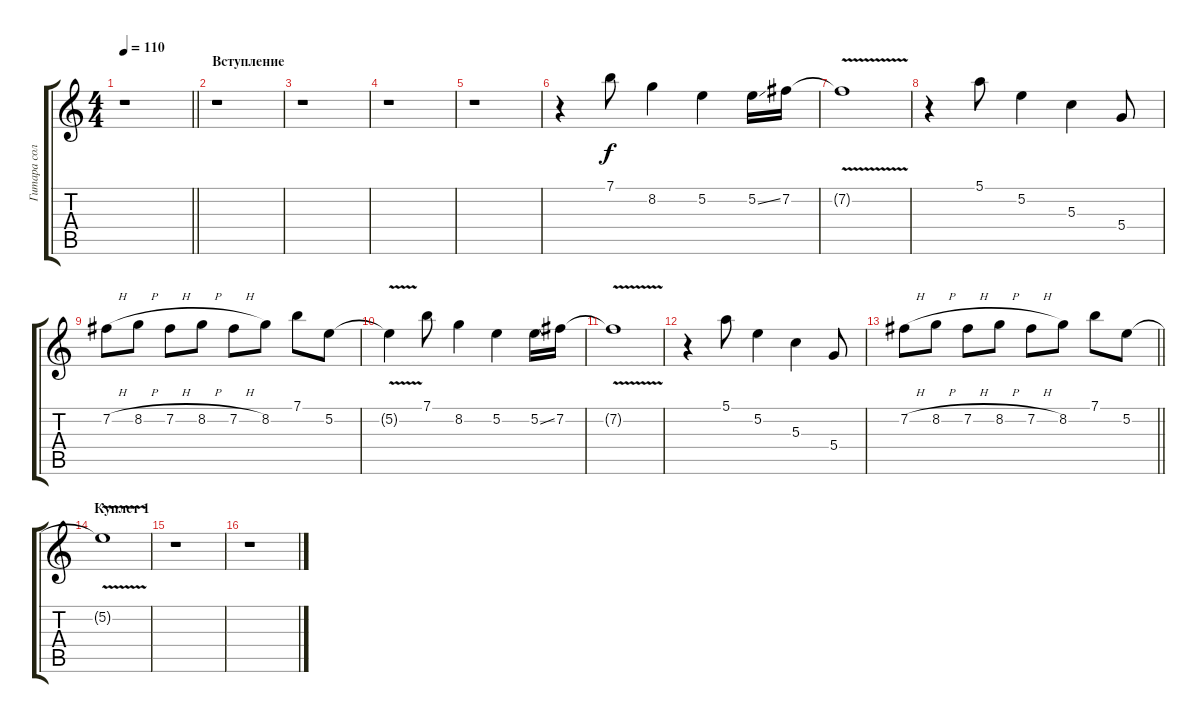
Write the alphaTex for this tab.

\track ("Гитара соло" "Гитара сол") {instrument electricguitarjazz bank 1}
\staff {score tabs}
\tuning (E4 B3 G3 D3 A2 E2) {hide}
\ts (4 4)
\tempo 110
\clef g2
\barLineRight lightlight
\ks c
r.1{dy f instrument electricguitarjazz} |
\section ("" "Вступление")
r.1 |
r.1 |
r.1 |
r.1 |
r.4 7.1.8 8.2.4 5.2.4 5.2{ss}.16 7.2.16 |
7.2{v t}.1 |
r.4 5.1.8 5.2.4 5.3.4 5.4.8 |
7.2{h}.8 8.2{h}.8 7.2{h}.8 8.2{h}.8 7.2{h}.8 8.2.8 7.1.8 5.2.8 |
5.2{v t}.4 7.1.8 8.2.4 5.2.4 5.2{ss}.16 7.2.16 |
7.2{v t}.1 |
r.4 5.1.8 5.2.4 5.3.4 5.4.8 |
\barLineRight lightlight
7.2{h}.8 8.2{h}.8 7.2{h}.8 8.2{h}.8 7.2{h}.8 8.2.8 7.1.8 5.2.8 |
\section ("" "Куплет 1")
5.2{v t}.1 |
r.1 |
r.1
